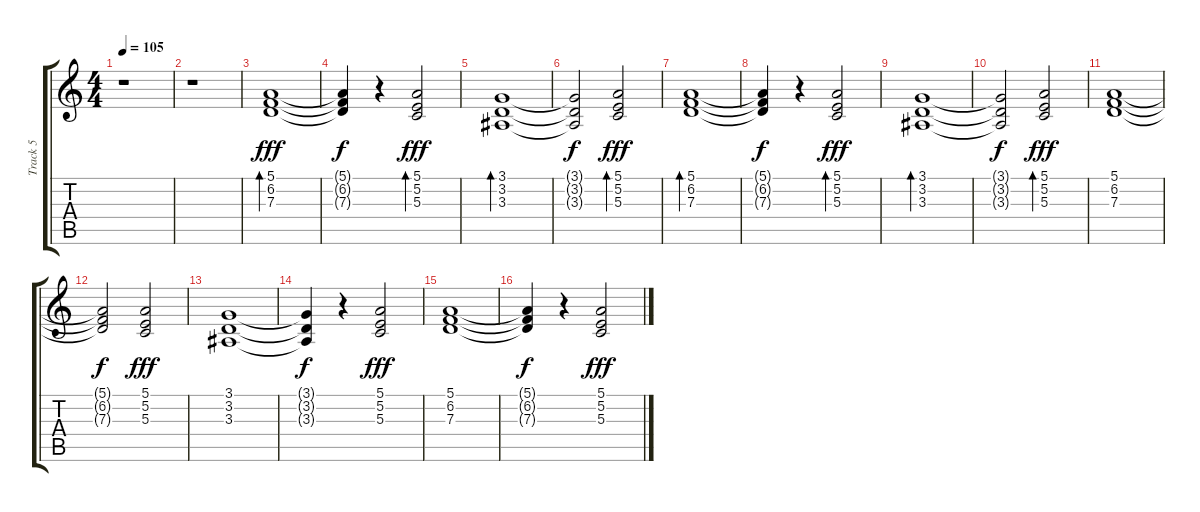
\track ("Track 5" "Track 5") {instrument acousticgrandpiano}
\staff {score tabs}
\tuning (E4 B3 G3 D3 A2 E2) {hide}
\ts (4 4)
\tempo 105
\clef g2
\ks c
r.1{dy fff} |
r.1 |
(5.1 6.2 7.3).1{bd 120} |
(5.1{t} 6.2{t} 7.3{t}).4{dy f} r.4 (5.1 5.2 5.3).2{bd 120 dy fff} |
(3.1 3.2 3.3).1{bd 120} |
(3.1{t} 3.2{t} 3.3{t}).2{dy f} (5.1 5.2 5.3).2{bd 120 dy fff} |
(5.1 6.2 7.3).1{bd 120} |
(5.1{t} 6.2{t} 7.3{t}).4{dy f} r.4 (5.1 5.2 5.3).2{bd 120 dy fff} |
(3.1 3.2 3.3).1{bd 120} |
(3.1{t} 3.2{t} 3.3{t}).2{dy f} (5.1 5.2 5.3).2{bd 120 dy fff} |
(5.1 6.2 7.3).1 |
(5.1{t} 6.2{t} 7.3{t}).2{dy f} (5.1 5.2 5.3).2{dy fff} |
(3.1 3.2 3.3).1 |
(3.1{t} 3.2{t} 3.3{t}).4{dy f} r.4 (5.1 5.2 5.3).2{dy fff} |
(5.1 6.2 7.3).1 |
(5.1{t} 6.2{t} 7.3{t}).4{dy f} r.4 (5.1 5.2 5.3).2{dy fff}
